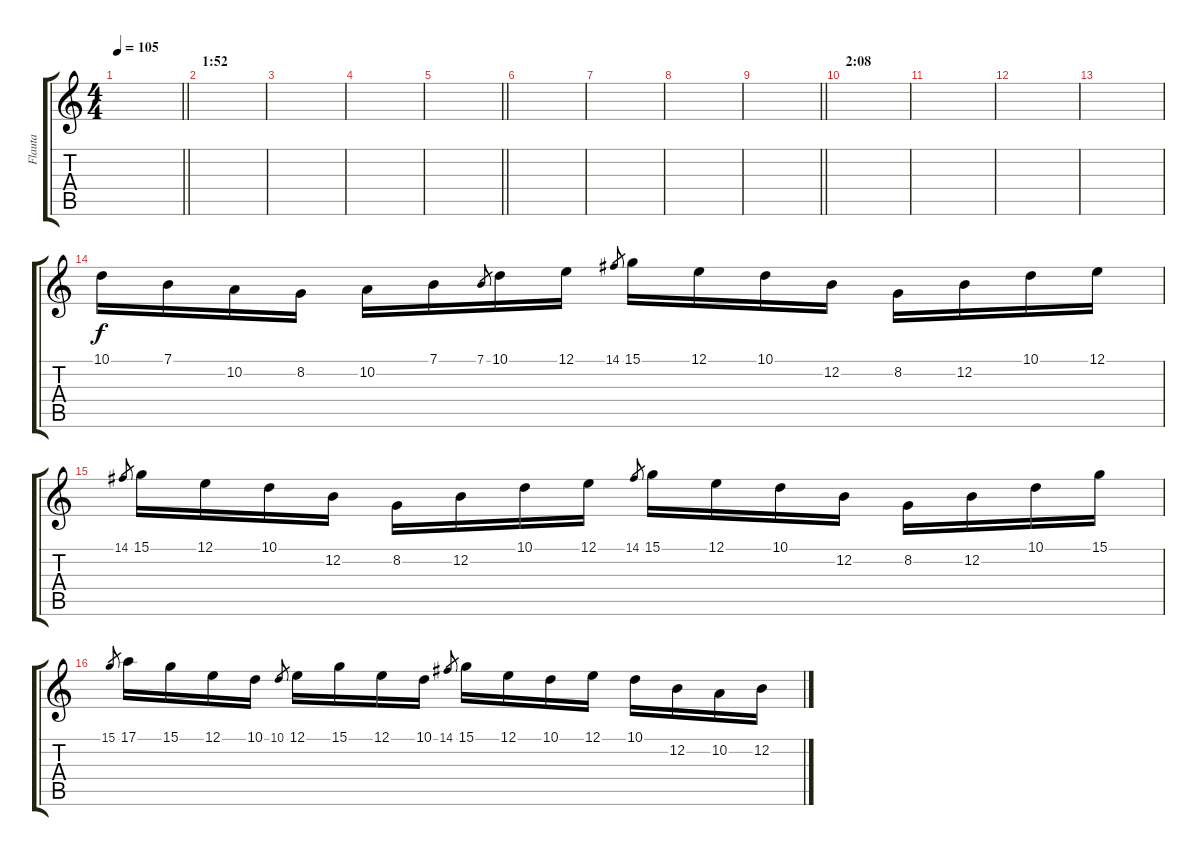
\track ("Flauta" "Flauta") {instrument flute}
\staff {score tabs}
\tuning (E4 B3 G3 D3 A2 E2) {hide}
\ts (4 4)
\tempo 105
\clef g2
\barLineRight lightlight
\ks c
|
\section ("" "1:52")
|
|
|
\barLineRight lightlight
|
|
|
|
\barLineRight lightlight
|
\section ("" "2:08")
|
|
|
|
10.1.16{volume 10} 7.1.16 10.2.16 8.2.16 10.2.16 7.1.16 7.1.8{gr} 10.1.16 12.1.16 14.1.8{gr} 15.1.16 12.1.16 10.1.16 12.2.16 8.2.16 12.2.16 10.1.16 12.1.16 |
14.1.8{gr} 15.1.16 12.1.16 10.1.16 12.2.16 8.2.16 12.2.16 10.1.16 12.1.16 14.1.8{gr} 15.1.16 12.1.16 10.1.16 12.2.16 8.2.16 12.2.16 10.1.16 15.1.16 |
15.1.8{gr} 17.1.16 15.1.16 12.1.16 10.1.16 10.1.8{gr} 12.1.16 15.1.16 12.1.16 10.1.16 14.1.8{gr} 15.1.16 12.1.16 10.1.16 12.1.16 10.1.16 12.2.16 10.2.16 12.2.16
